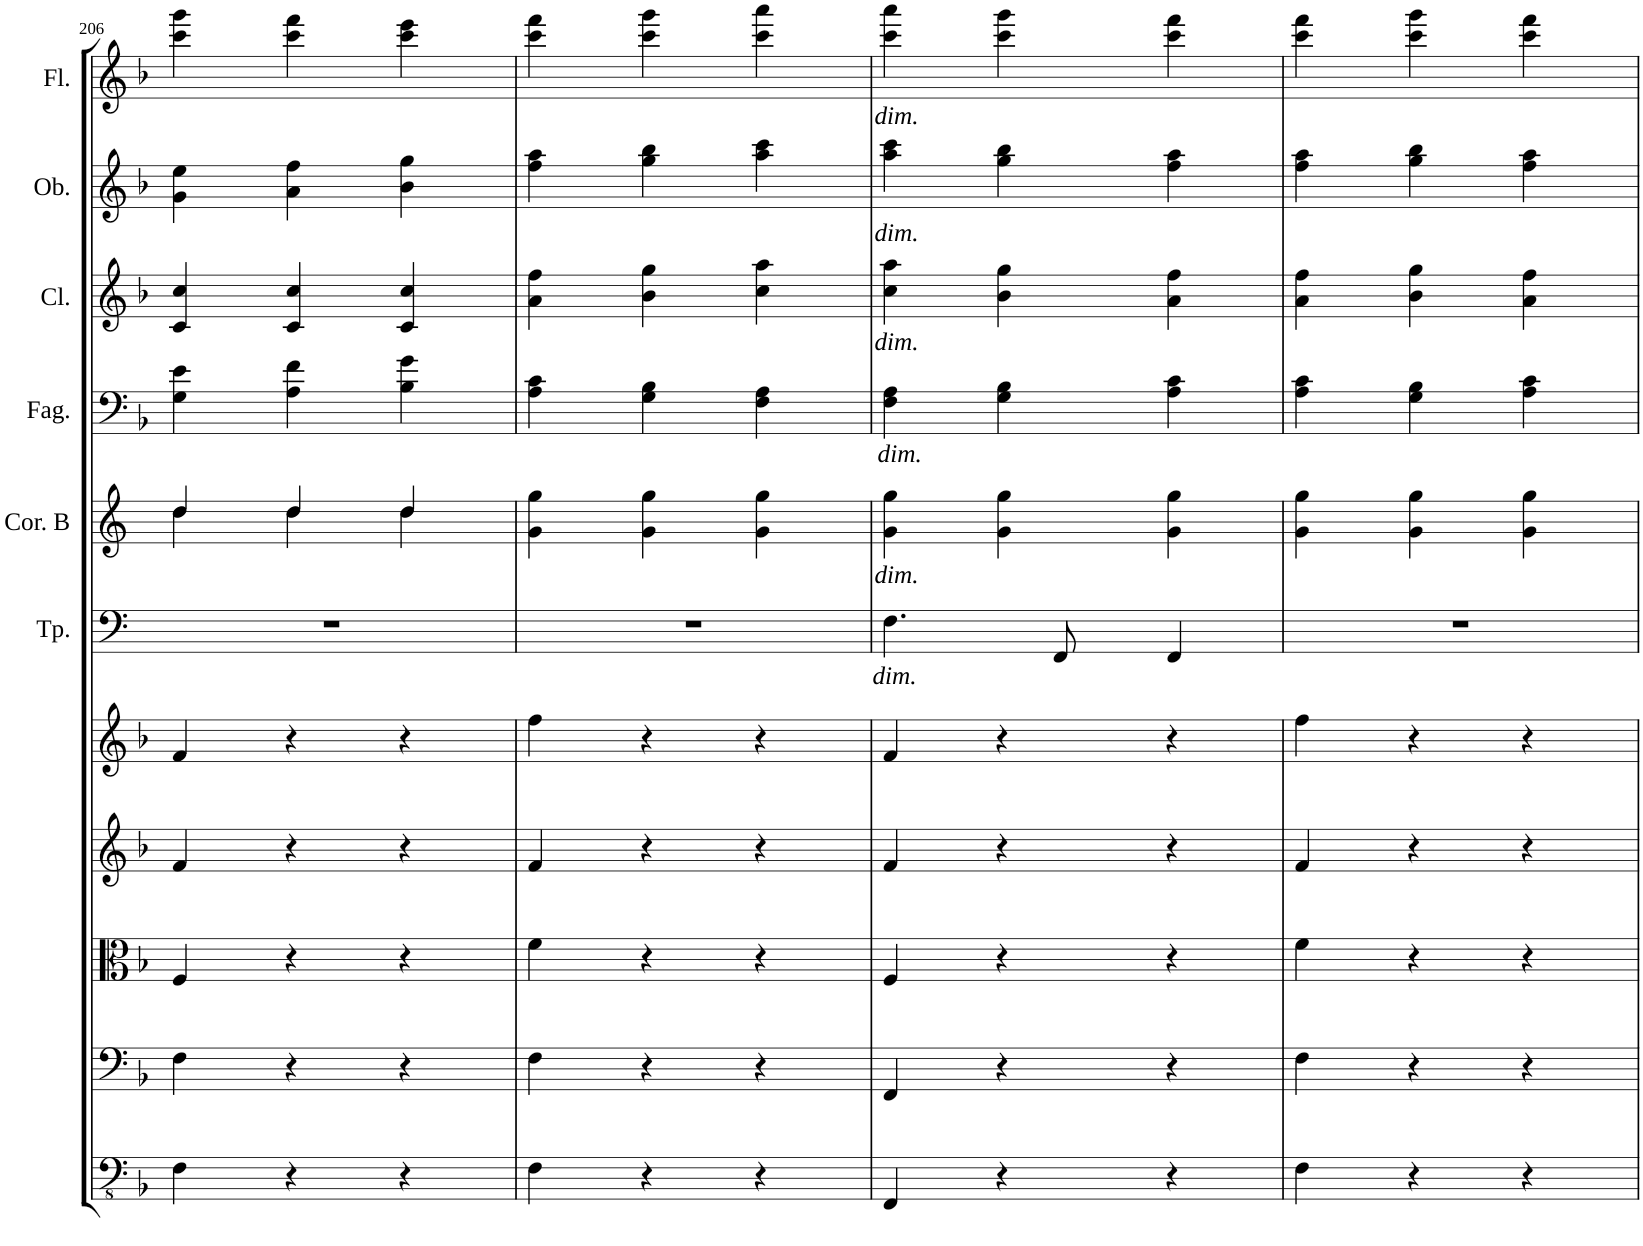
**kern	**kern	**kern	**kern	**kern	**kern	**kern	**kern	**kern	**kern	**kern
*part11	*part10	*part9	*part8	*part7	*part6	*part5	*part4	*part3	*part2	*part1
*staff11	*staff10	*staff9	*staff8	*staff7	*staff6	*staff5	*staff4	*staff3	*staff2	*staff1
*I"Basso	*I"Violoncello	*I"Viola	*I"Violino II	*I"Violino I	*I"Timpani in F	*I"Corni in B	*I"Fagotti	*I"Clarinetti in C	*I"Oboi	*I"Flauti
*	*	*	*	*	*I'Tp.	*I'Cor. B	*I'Fag.	*I'Cl.	*I'Ob.	*I'Fl.
!!LO:PB:g=z
*clefFv4	*clefF4	*clefC3	*clefG2	*clefG2	*clefF4	*clefG2	*clefF4	*clefG2	*clefG2	*clefG2
*	*	*	*	*	*	*Trd1c2	*	*Trd1c2	*	*
*k[b-]	*k[b-]	*k[b-]	*k[b-]	*k[b-]	*k[b-]	*k[f#]	*k[b-]	*k[b-]	*k[b-]	*k[b-]
*M3/4	*M3/4	*M3/4	*M3/4	*M3/4	*M3/4	*M3/4	*M3/4	*M3/4	*M3/4	*M3/4
=206	=206	=206	=206	=206	=206	=206	=206	=206	=206	=206
*	*	*	*	*	*	*^	*	*	*	*
4FF'\	4F'\	4F'/	4f'/	4f'/	2.r	4dd'/	4dd'\	4G\' 4e\'	4c/' 4cc/'	4g\' 4ee\'	4ccc\' 4ggg\'
4r	4r	4r	4r	4r	.	4dd'/	4dd'\	4A\' 4f\'	4c/' 4cc/'	4a\' 4ff\'	4ccc\' 4fff\'
4r	4r	4r	4r	4r	.	4dd'/	4dd'\	4B-\' 4g\'	4c/' 4cc/'	4b-\' 4gg\'	4ccc\' 4eee\'
*	*	*	*	*	*	*v	*v	*	*	*	*
=207	=207	=207	=207	=207	=207	=207	=207	=207	=207	=207
4FF'\	4F'\	4f'\	4f'/	4ff'\	2.r	4g\' 4gg\'	4A\' 4c\'	4a\' 4ff\'	4ff\' 4aa\'	4ccc\' 4fff\'
4r	4r	4r	4r	4r	.	4g\' 4gg\'	4G\' 4B-\'	4b-\' 4gg\'	4gg\' 4bb-\'	4ccc\' 4ggg\'
4r	4r	4r	4r	4r	.	4g\' 4gg\'	4F\' 4A\'	4cc\' 4aa\'	4aa\' 4ccc\'	4ccc\' 4aaa\'
=208	=208	=208	=208	=208	=208	=208	=208	=208	=208	=208
!	!	!	!	!	!	!	!	!	!	!LO:TX:b:i:t=dim.
!	!	!	!	!	!	!	!	!	!LO:TX:b:i:t=dim.	!
!	!	!	!	!	!	!	!	!LO:TX:b:i:t=dim.	!	!
!	!	!	!	!	!	!	!LO:TX:b:i:t=dim.	!	!	!
!	!	!	!	!	!	!LO:TX:b:i:t=dim.	!	!	!	!
!	!	!	!	!	!LO:TX:b:i:t=dim.	!	!	!	!	!
4FFF'/	4FF'/	4F'/	4f'/	4f'/	4.F'\	4g\' 4gg\'	4F\' 4A\'	4cc\' 4aa\'	4aa\' 4ccc\'	4ccc\' 4aaa\'
4r	4r	4r	4r	4r	.	4g\' 4gg\'	4G\' 4B-\'	4b-\' 4gg\'	4gg\' 4bb-\'	4ccc\' 4ggg\'
.	.	.	.	.	8FF'/	.	.	.	.	.
4r	4r	4r	4r	4r	4FF'/	4g\' 4gg\'	4A\' 4c\'	4a\' 4ff\'	4ff\' 4aa\'	4ccc\' 4fff\'
=209	=209	=209	=209	=209	=209	=209	=209	=209	=209	=209
4FF'\	4F'\	4f'\	4f'/	4ff'\	2.r	4g\' 4gg\'	4A\' 4c\'	4a\' 4ff\'	4ff\' 4aa\'	4ccc\' 4fff\'
4r	4r	4r	4r	4r	.	4g\' 4gg\'	4G\' 4B-\'	4b-\' 4gg\'	4gg\' 4bb-\'	4ccc\' 4ggg\'
4r	4r	4r	4r	4r	.	4g\' 4gg\'	4A\' 4c\'	4a\' 4ff\'	4ff\' 4aa\'	4ccc\' 4fff\'
=	=	=	=	=	=	=	=	=	=	=
*-	*-	*-	*-	*-	*-	*-	*-	*-	*-	*-
